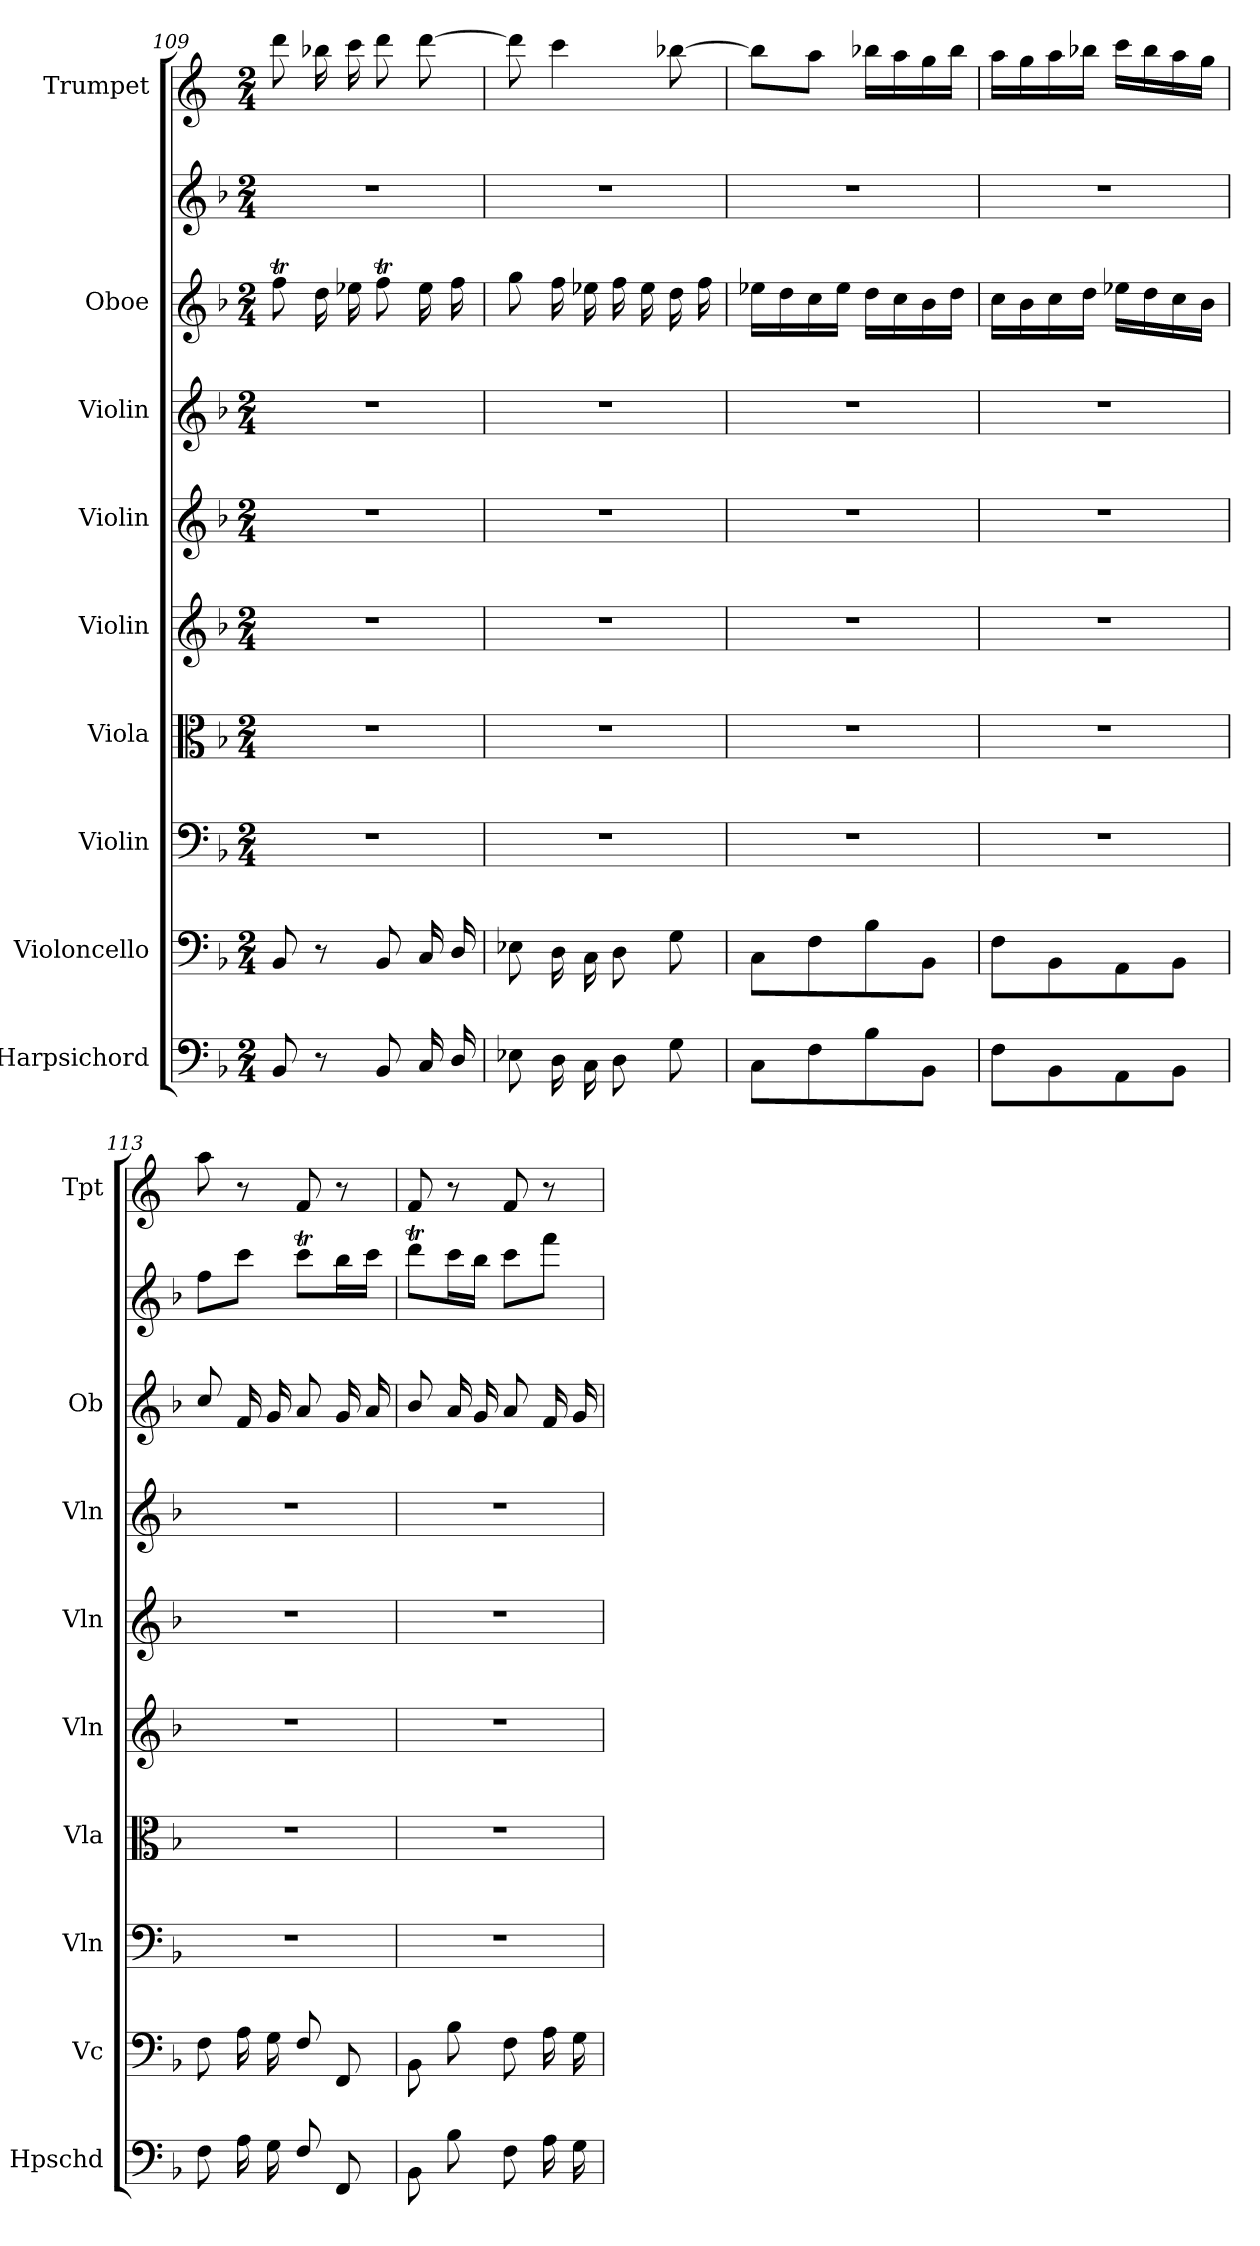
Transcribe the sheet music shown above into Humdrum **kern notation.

**kern	**kern	**kern	**kern	**kern	**kern	**kern	**kern	**kern	**kern
*part10	*part9	*part8	*part7	*part6	*part5	*part4	*part3	*part2	*part1
*staff10	*staff9	*staff8	*staff7	*staff6	*staff5	*staff4	*staff3	*staff2	*staff1
*I"Harpsichord	*I"Violoncello	*I"Violin	*I"Viola	*I"Violin	*I"Violin	*I"Violin	*I"Oboe	*	*I"Trumpet
*I'Hpschd	*I'Vc	*I'Vln	*I'Vla	*I'Vln	*I'Vln	*I'Vln	*I'Ob	*	*I'Tpt
*clefF4	*clefF4	*clefF4	*clefC3	*clefG2	*clefG2	*clefG2	*clefG2	*clefG2	*clefG2
*	*	*	*	*	*	*	*	*	*ITrd1c2
*k[b-]	*k[b-]	*k[b-]	*k[b-]	*k[b-]	*k[b-]	*k[b-]	*k[b-]	*k[b-]	*k[b-e-]
*F:	*F:	*F:	*F:	*F:	*F:	*F:	*F:	*F:	*B-:
*M2/4	*M2/4	*M2/4	*M2/4	*M2/4	*M2/4	*M2/4	*M2/4	*M2/4	*M2/4
=109	=109	=109	=109	=109	=109	=109	=109	=109	=109
8BB-/	8BB-/	2r	2r	2r	2r	2r	8ffT\	2r	8ccc\
8r	8r	.	.	.	.	.	16dd\	.	16aa-X\
.	.	.	.	.	.	.	16ee-X\	.	16bb-\
8BB-/	8BB-/	.	.	.	.	.	8ffT\	.	8ccc\
16C/	16C/	.	.	.	.	.	16ee-\	.	[8ccc\
16D/	16D/	.	.	.	.	.	16ff\	.	.
=110	=110	=110	=110	=110	=110	=110	=110	=110	=110
8E-X\	8E-X\	2r	2r	2r	2r	2r	8gg\	2r	8ccc\]
16D\	16D\	.	.	.	.	.	16ff\	.	4bb-\
16C\	16C\	.	.	.	.	.	16ee-X\	.	.
8D\	8D\	.	.	.	.	.	16ff\	.	.
.	.	.	.	.	.	.	16ee-\	.	.
8G\	8G\	.	.	.	.	.	16dd\	.	[8aa-X\
.	.	.	.	.	.	.	16ff\	.	.
=111	=111	=111	=111	=111	=111	=111	=111	=111	=111
8C\L	8C\L	2r	2r	2r	2r	2r	16ee-X\LL	2r	8aa-\L]
.	.	.	.	.	.	.	16dd\	.	.
8F\	8F\	.	.	.	.	.	16cc\	.	8gg\J
.	.	.	.	.	.	.	16ee-\JJ	.	.
8B-\	8B-\	.	.	.	.	.	16dd\LL	.	16aa-X\LL
.	.	.	.	.	.	.	16cc\	.	16gg\
8BB-\J	8BB-\J	.	.	.	.	.	16b-\	.	16ff\
.	.	.	.	.	.	.	16dd\JJ	.	16aa-\JJ
=112	=112	=112	=112	=112	=112	=112	=112	=112	=112
8F\L	8F\L	2r	2r	2r	2r	2r	16cc\LL	2r	16gg\LL
.	.	.	.	.	.	.	16b-\	.	16ff\
8BB-\	8BB-\	.	.	.	.	.	16cc\	.	16gg\
.	.	.	.	.	.	.	16dd\JJ	.	16aa-X\JJ
8AA\	8AA\	.	.	.	.	.	16ee-X\LL	.	16bb-\LL
.	.	.	.	.	.	.	16dd\	.	16aa-\
8BB-\J	8BB-\J	.	.	.	.	.	16cc\	.	16gg\
.	.	.	.	.	.	.	16b-\JJ	.	16ff\JJ
=113	=113	=113	=113	=113	=113	=113	=113	=113	=113
8F\	8F\	2r	2r	2r	2r	2r	8cc/	8ff\L	8gg\
16A\	16A\	.	.	.	.	.	16f/	8ccc\J	8r
16G\	16G\	.	.	.	.	.	16g/	.	.
8F/	8F/	.	.	.	.	.	8a/	8cccT\L	8e-/
8FF/	8FF/	.	.	.	.	.	16g/	16bb-\L	8r
.	.	.	.	.	.	.	16a/	16ccc\JJ	.
=114	=114	=114	=114	=114	=114	=114	=114	=114	=114
8BB-\	8BB-\	2r	2r	2r	2r	2r	8b-/	8dddT\L	8e-/
8B-\	8B-\	.	.	.	.	.	16a/	16ccc\L	8r
.	.	.	.	.	.	.	16g/	16bb-\JJ	.
8F\	8F\	.	.	.	.	.	8a/	8ccc\L	8e-/
16A\	16A\	.	.	.	.	.	16f/	8fff\J	8r
16G\	16G\	.	.	.	.	.	16g/	.	.
=	=	=	=	=	=	=	=	=	=
*-	*-	*-	*-	*-	*-	*-	*-	*-	*-
